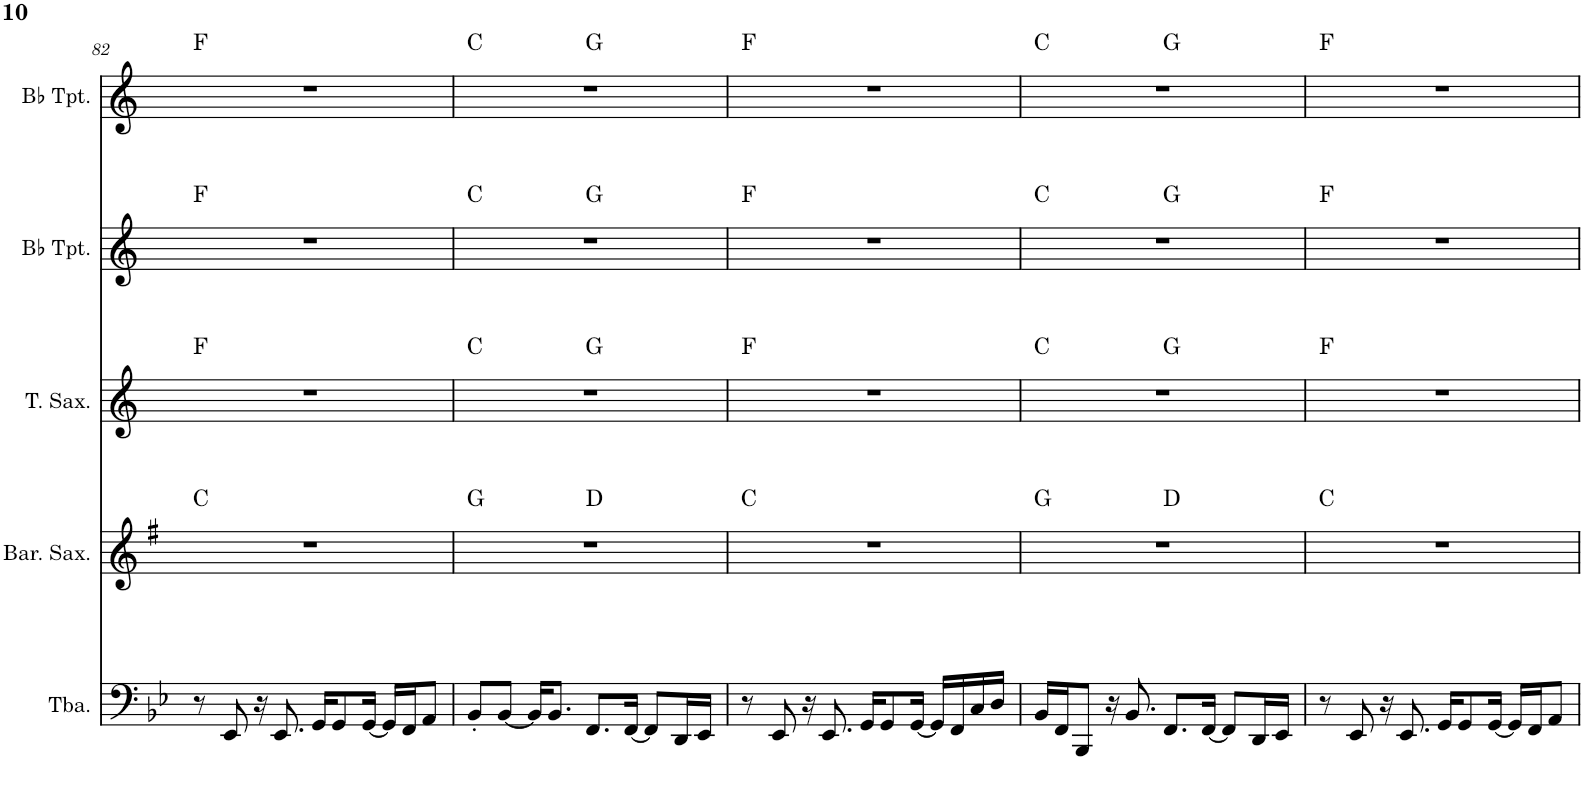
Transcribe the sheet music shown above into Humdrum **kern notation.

**kern	**kern	**harte	**kern	**harte	**kern	**kern	**harte
*part5	*part4	*part4	*part3	*part3	*part2	*part1	*part1
*staff5	*staff4	*	*staff3	*	*staff2	*staff1	*
*I"Tuba	*I"Baritone Saxophone	*	*I"Tenor Saxophone	*	*I"Bb Trumpet	*I"Bb Trumpet	*
*I'Tba.	*I'Bar. Sax.	*	*I'T. Sax.	*	*I'Bb Tpt.	*I'Bb Tpt.	*
!!LO:PB:g=z
*clefF4	*clefG2	*	*clefG2	*	*clefG2	*clefG2	*
*	*Trd12c21	*	*Trd8c14	*	*Trd1c2	*Trd1c2	*
*k[b-e-]	*k[f#]	*	*k[]	*	*k[]	*k[]	*
*M4/4	*M4/4	*	*M4/4	*	*M4/4	*M4/4	*
=82	=82	=82	=82	=82	=82	=82	=82
8r	1r	C:maj	1r	F:maj	1r	1r	F:maj
8EE-/	.	.	.	.	.	.	.
16r	.	.	.	.	.	.	.
8.EE-/	.	.	.	.	.	.	.
16GG/KL	.	.	.	.	.	.	.
8GG/	.	.	.	.	.	.	.
[16GG/Jk	.	.	.	.	.	.	.
16GG/LL]	.	.	.	.	.	.	.
16FF/J	.	.	.	.	.	.	.
8AA/J	.	.	.	.	.	.	.
=83	=83	=83	=83	=83	=83	=83	=83
*	*^	*	*^	*	*	*^	*
8BB-'/L	1r	2ryy	G:maj	1r	2ryy	C:maj	1r	1r	2ryy	C:maj
[8BB-/J	.	.	.	.	.	.	.	.	.	.
16BB-/KL]	.	.	.	.	.	.	.	.	.	.
8.BB-/J	.	.	.	.	.	.	.	.	.	.
8.FF/L	.	2ryy	D:maj	.	2ryy	G:maj	.	.	2ryy	G:maj
[16FF/Jk	.	.	.	.	.	.	.	.	.	.
8FF/L]	.	.	.	.	.	.	.	.	.	.
16DD/L	.	.	.	.	.	.	.	.	.	.
16EE-/JJ	.	.	.	.	.	.	.	.	.	.
*	*v	*v	*	*	*	*	*	*v	*v	*
*	*	*	*v	*v	*	*	*	*
=84	=84	=84	=84	=84	=84	=84	=84
8r	1r	C:maj	1r	F:maj	1r	1r	F:maj
8EE-/	.	.	.	.	.	.	.
16r	.	.	.	.	.	.	.
8.EE-/	.	.	.	.	.	.	.
16GG/KL	.	.	.	.	.	.	.
8GG/	.	.	.	.	.	.	.
[16GG/Jk	.	.	.	.	.	.	.
16GG/LL]	.	.	.	.	.	.	.
16FF/	.	.	.	.	.	.	.
16C/	.	.	.	.	.	.	.
16D/JJ	.	.	.	.	.	.	.
=85	=85	=85	=85	=85	=85	=85	=85
*	*^	*	*^	*	*	*^	*
16BB-/LL	1r	2ryy	G:maj	1r	2ryy	C:maj	1r	1r	2ryy	C:maj
16FF/J	.	.	.	.	.	.	.	.	.	.
8BBB-/J	.	.	.	.	.	.	.	.	.	.
16r	.	.	.	.	.	.	.	.	.	.
8.BB-/	.	.	.	.	.	.	.	.	.	.
8.FF/L	.	2ryy	D:maj	.	2ryy	G:maj	.	.	2ryy	G:maj
[16FF/Jk	.	.	.	.	.	.	.	.	.	.
8FF/L]	.	.	.	.	.	.	.	.	.	.
16DD/L	.	.	.	.	.	.	.	.	.	.
16EE-/JJ	.	.	.	.	.	.	.	.	.	.
*	*v	*v	*	*	*	*	*	*v	*v	*
*	*	*	*v	*v	*	*	*	*
=86	=86	=86	=86	=86	=86	=86	=86
8r	1r	C:maj	1r	F:maj	1r	1r	F:maj
8EE-/	.	.	.	.	.	.	.
16r	.	.	.	.	.	.	.
8.EE-/	.	.	.	.	.	.	.
16GG/KL	.	.	.	.	.	.	.
8GG/	.	.	.	.	.	.	.
[16GG/Jk	.	.	.	.	.	.	.
16GG/LL]	.	.	.	.	.	.	.
16FF/J	.	.	.	.	.	.	.
8AA/J	.	.	.	.	.	.	.
=	=	=	=	=	=	=	=
*-	*-	*-	*-	*-	*-	*-	*-
